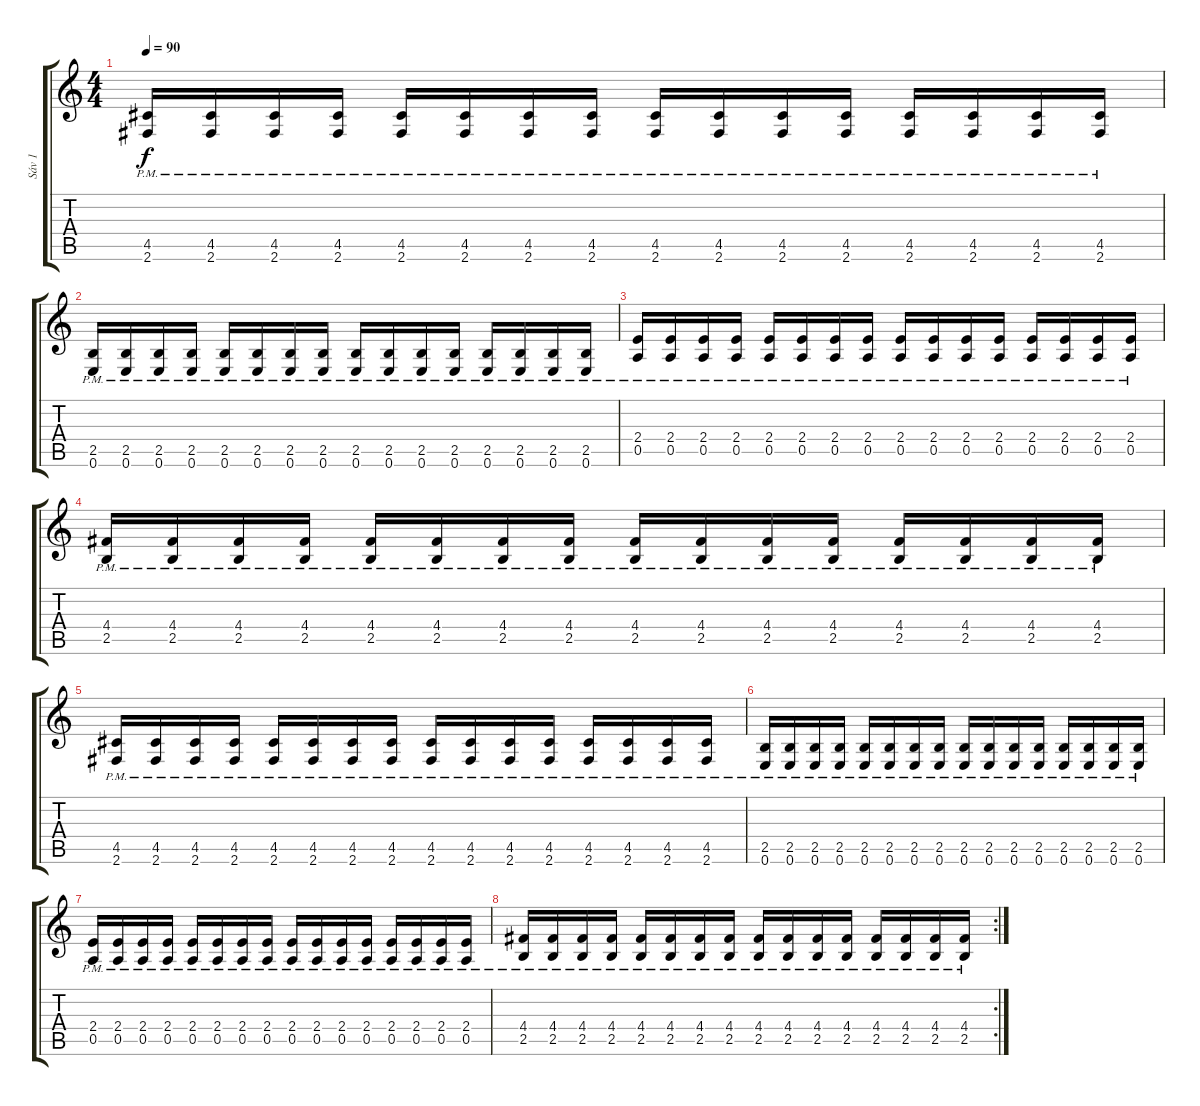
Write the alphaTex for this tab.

\track ("Sáv 1" "Sáv 1") {instrument electricguitarjazz}
\staff {score tabs}
\tuning (E4 B3 G3 D3 A2 E2) {hide}
\ts (4 4)
\tempo 90
\clef g2
\ks c
(4.5{pm} 2.6{pm}).16{dy f} (4.5{pm} 2.6{pm}).16 (4.5{pm} 2.6{pm}).16 (4.5{pm} 2.6{pm}).16 (4.5{pm} 2.6{pm}).16 (4.5{pm} 2.6{pm}).16 (4.5{pm} 2.6{pm}).16 (4.5{pm} 2.6{pm}).16 (4.5{pm} 2.6{pm}).16 (4.5{pm} 2.6{pm}).16 (4.5{pm} 2.6{pm}).16 (4.5{pm} 2.6{pm}).16 (4.5{pm} 2.6{pm}).16 (4.5{pm} 2.6{pm}).16 (4.5{pm} 2.6{pm}).16 (4.5{pm} 2.6{pm}).16 |
(2.5{pm} 0.6{pm}).16 (2.5{pm} 0.6{pm}).16 (2.5{pm} 0.6{pm}).16 (2.5{pm} 0.6{pm}).16 (2.5{pm} 0.6{pm}).16 (2.5{pm} 0.6{pm}).16 (2.5{pm} 0.6{pm}).16 (2.5{pm} 0.6{pm}).16 (2.5{pm} 0.6{pm}).16 (2.5{pm} 0.6{pm}).16 (2.5{pm} 0.6{pm}).16 (2.5{pm} 0.6{pm}).16 (2.5{pm} 0.6{pm}).16 (2.5{pm} 0.6{pm}).16 (2.5{pm} 0.6{pm}).16 (2.5{pm} 0.6{pm}).16 |
(2.4{pm} 0.5{pm}).16 (2.4{pm} 0.5{pm}).16 (2.4{pm} 0.5{pm}).16 (2.4{pm} 0.5{pm}).16 (2.4{pm} 0.5{pm}).16 (2.4{pm} 0.5{pm}).16 (2.4{pm} 0.5{pm}).16 (2.4{pm} 0.5{pm}).16 (2.4{pm} 0.5{pm}).16 (2.4{pm} 0.5{pm}).16 (2.4{pm} 0.5{pm}).16 (2.4{pm} 0.5{pm}).16 (2.4{pm} 0.5{pm}).16 (2.4{pm} 0.5{pm}).16 (2.4{pm} 0.5{pm}).16 (2.4{pm} 0.5{pm}).16 |
(4.4{pm} 2.5{pm}).16 (4.4{pm} 2.5{pm}).16 (4.4{pm} 2.5{pm}).16 (4.4{pm} 2.5{pm}).16 (4.4{pm} 2.5{pm}).16 (4.4{pm} 2.5{pm}).16 (4.4{pm} 2.5{pm}).16 (4.4{pm} 2.5{pm}).16 (4.4{pm} 2.5{pm}).16 (4.4{pm} 2.5{pm}).16 (4.4{pm} 2.5{pm}).16 (4.4{pm} 2.5{pm}).16 (4.4{pm} 2.5{pm}).16 (4.4{pm} 2.5{pm}).16 (4.4{pm} 2.5{pm}).16 (4.4{pm} 2.5{pm}).16 |
(4.5{pm} 2.6{pm}).16 (4.5{pm} 2.6{pm}).16 (4.5{pm} 2.6{pm}).16 (4.5{pm} 2.6{pm}).16 (4.5{pm} 2.6{pm}).16 (4.5{pm} 2.6{pm}).16 (4.5{pm} 2.6{pm}).16 (4.5{pm} 2.6{pm}).16 (4.5{pm} 2.6{pm}).16 (4.5{pm} 2.6{pm}).16 (4.5{pm} 2.6{pm}).16 (4.5{pm} 2.6{pm}).16 (4.5{pm} 2.6{pm}).16 (4.5{pm} 2.6{pm}).16 (4.5{pm} 2.6{pm}).16 (4.5{pm} 2.6{pm}).16 |
(2.5{pm} 0.6{pm}).16 (2.5{pm} 0.6{pm}).16 (2.5{pm} 0.6{pm}).16 (2.5{pm} 0.6{pm}).16 (2.5{pm} 0.6{pm}).16 (2.5{pm} 0.6{pm}).16 (2.5{pm} 0.6{pm}).16 (2.5{pm} 0.6{pm}).16 (2.5{pm} 0.6{pm}).16 (2.5{pm} 0.6{pm}).16 (2.5{pm} 0.6{pm}).16 (2.5{pm} 0.6{pm}).16 (2.5{pm} 0.6{pm}).16 (2.5{pm} 0.6{pm}).16 (2.5{pm} 0.6{pm}).16 (2.5{pm} 0.6{pm}).16 |
(2.4{pm} 0.5{pm}).16 (2.4{pm} 0.5{pm}).16 (2.4{pm} 0.5{pm}).16 (2.4{pm} 0.5{pm}).16 (2.4{pm} 0.5{pm}).16 (2.4{pm} 0.5{pm}).16 (2.4{pm} 0.5{pm}).16 (2.4{pm} 0.5{pm}).16 (2.4{pm} 0.5{pm}).16 (2.4{pm} 0.5{pm}).16 (2.4{pm} 0.5{pm}).16 (2.4{pm} 0.5{pm}).16 (2.4{pm} 0.5{pm}).16 (2.4{pm} 0.5{pm}).16 (2.4{pm} 0.5{pm}).16 (2.4{pm} 0.5{pm}).16 |
\rc 2
(4.4{pm} 2.5{pm}).16 (4.4{pm} 2.5{pm}).16 (4.4{pm} 2.5{pm}).16 (4.4{pm} 2.5{pm}).16 (4.4{pm} 2.5{pm}).16 (4.4{pm} 2.5{pm}).16 (4.4{pm} 2.5{pm}).16 (4.4{pm} 2.5{pm}).16 (4.4{pm} 2.5{pm}).16 (4.4{pm} 2.5{pm}).16 (4.4{pm} 2.5{pm}).16 (4.4{pm} 2.5{pm}).16 (4.4{pm} 2.5{pm}).16 (4.4{pm} 2.5{pm}).16 (4.4{pm} 2.5{pm}).16 (4.4{pm} 2.5{pm}).16
